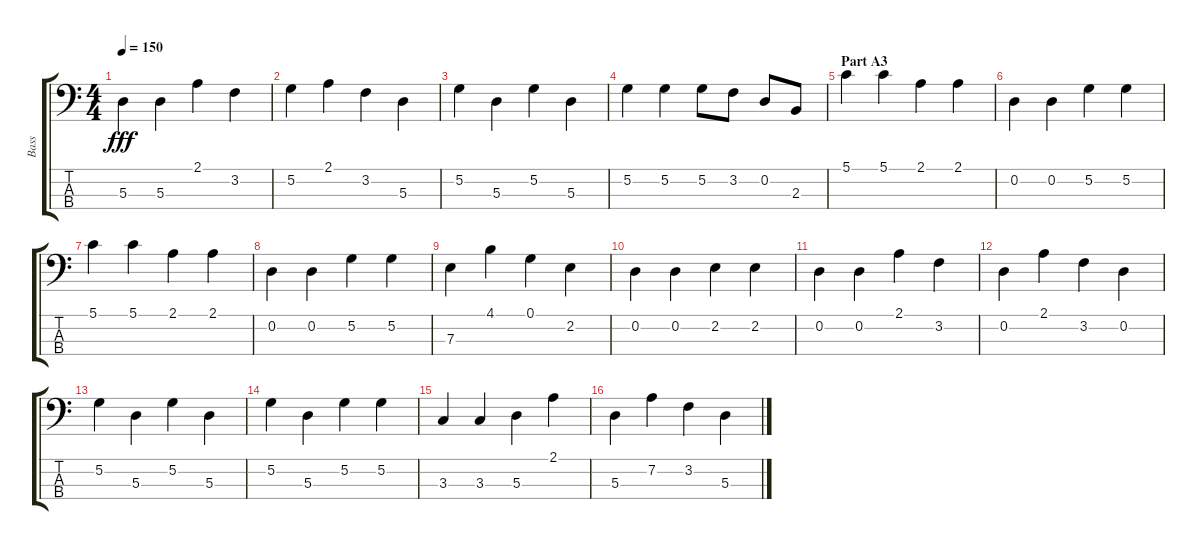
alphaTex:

\track ("Bass" "Bass") {instrument electricguitarmuted}
\staff {score tabs}
\tuning (G2 D2 A1 E1) {hide}
\ts (4 4)
\tempo 150
\clef f4
\ks c
5.3.4{dy fff} 5.3.4 2.1.4 3.2.4 |
5.2.4 2.1.4 3.2.4 5.3.4 |
5.2.4 5.3.4 5.2.4 5.3.4 |
5.2.4 5.2.4 5.2.8 3.2.8 0.2.8 2.3.8 |
\section ("" "Part A3")
5.1.4 5.1.4 2.1.4 2.1.4 |
0.2.4 0.2.4 5.2.4 5.2.4 |
5.1.4 5.1.4 2.1.4 2.1.4 |
0.2.4 0.2.4 5.2.4 5.2.4 |
7.3.4 4.1.4 0.1.4 2.2.4 |
0.2.4 0.2.4 2.2.4 2.2.4 |
0.2.4 0.2.4 2.1.4 3.2.4 |
0.2.4 2.1.4 3.2.4 0.2.4 |
5.2.4 5.3.4 5.2.4 5.3.4 |
5.2.4 5.3.4 5.2.4 5.2.4 |
3.3.4 3.3.4 5.3.4 2.1.4 |
5.3.4 7.2.4 3.2.4 5.3.4
